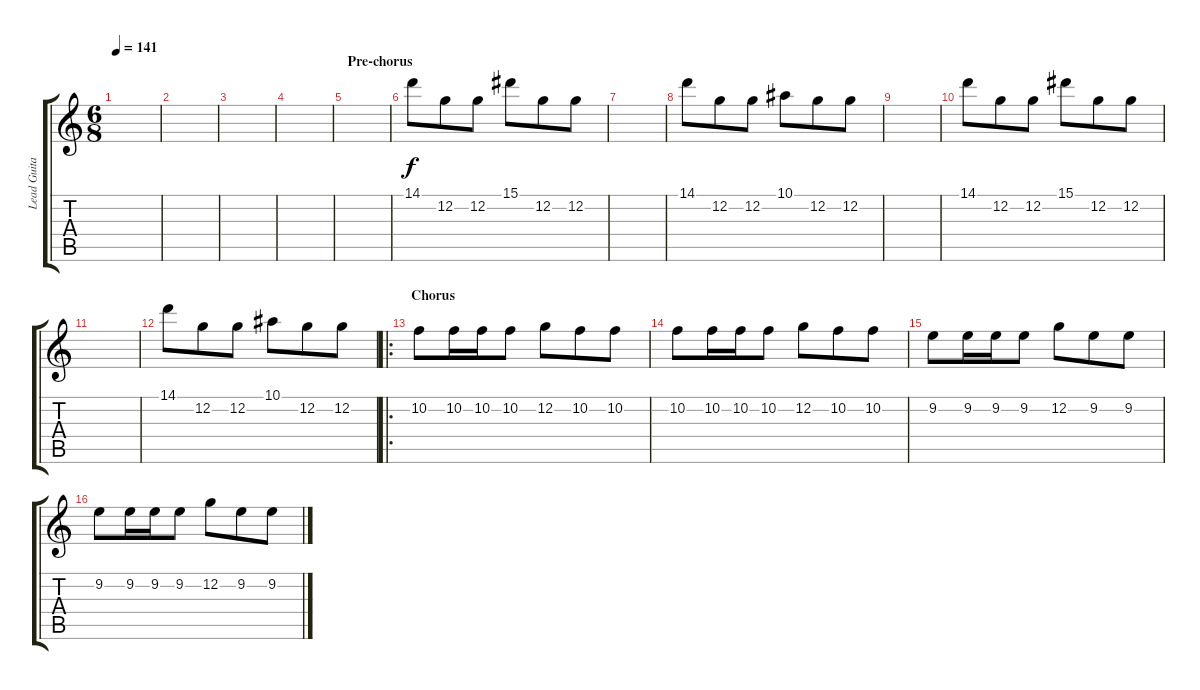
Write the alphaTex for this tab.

\track ("Lead Guitar" "Lead Guita") {instrument overdrivenguitar}
\staff {score tabs}
\tuning (C4 G3 Eb3 Bb2 F2 C2) {hide}
\ts (6 8)
\tempo 141
\clef g2
\ks c
|
|
|
|
\section ("" "Pre-chorus")
|
14.1.8 12.2.8 12.2.8 15.1.8 12.2.8 12.2.8 |
|
14.1.8 12.2.8 12.2.8 10.1.8 12.2.8 12.2.8 |
|
14.1.8 12.2.8 12.2.8 15.1.8 12.2.8 12.2.8 |
|
14.1.8 12.2.8 12.2.8 10.1.8 12.2.8 12.2.8 |
\ro
\section ("" "Chorus")
10.2.8 10.2.16 10.2.16 10.2.8 12.2.8 10.2.8 10.2.8 |
10.2.8 10.2.16 10.2.16 10.2.8 12.2.8 10.2.8 10.2.8 |
9.2.8 9.2.16 9.2.16 9.2.8 12.2.8 9.2.8 9.2.8 |
9.2.8 9.2.16 9.2.16 9.2.8 12.2.8 9.2.8 9.2.8
